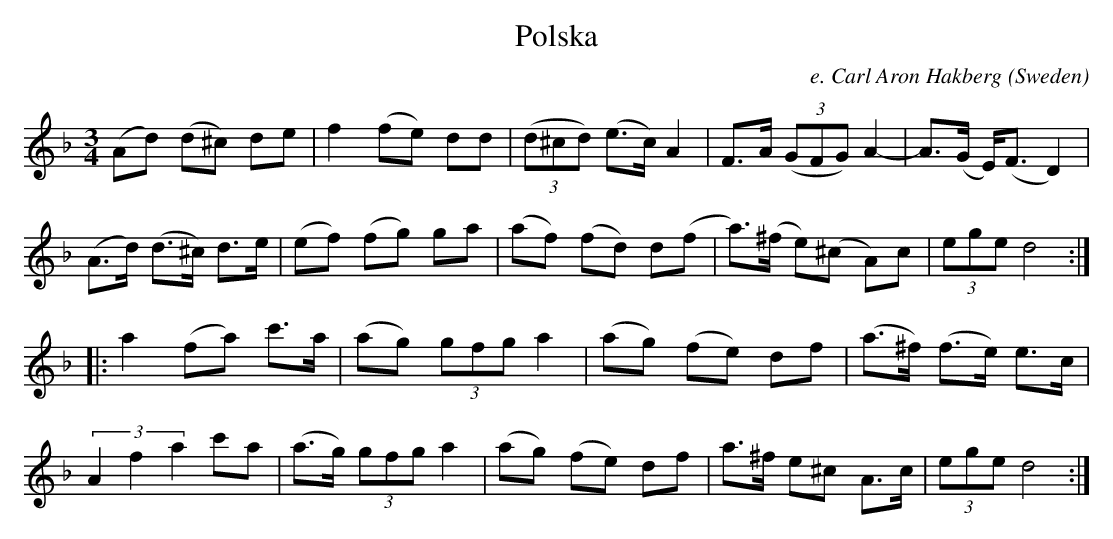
X:1
T:Polska
C:e. Carl Aron Hakberg
M:3/4
O:Sweden
K:F
(Ad) (d^c) de | f2 (fe) dd | ((3d^cd) (e>c) A2 |\
F>A ((3GFG) A2- | A>(G E)<(F D2) |
(A>d) (d>^c) d>e | (ef) (fg) ga | (af) (fd) d(f |\
a)>(^f e)(^c A)c | (3ege d4 ::
a2 (fa) c'>a | (ag) (3gfg a2 | \
(ag) (fe) df | (a>^f) (f>e) e>c |
(3:2A2f2a2 c'a | (a>g) (3gfg a2 | \
(ag) (fe) df | a>^f e^c A>c | (3ege d4 :|
